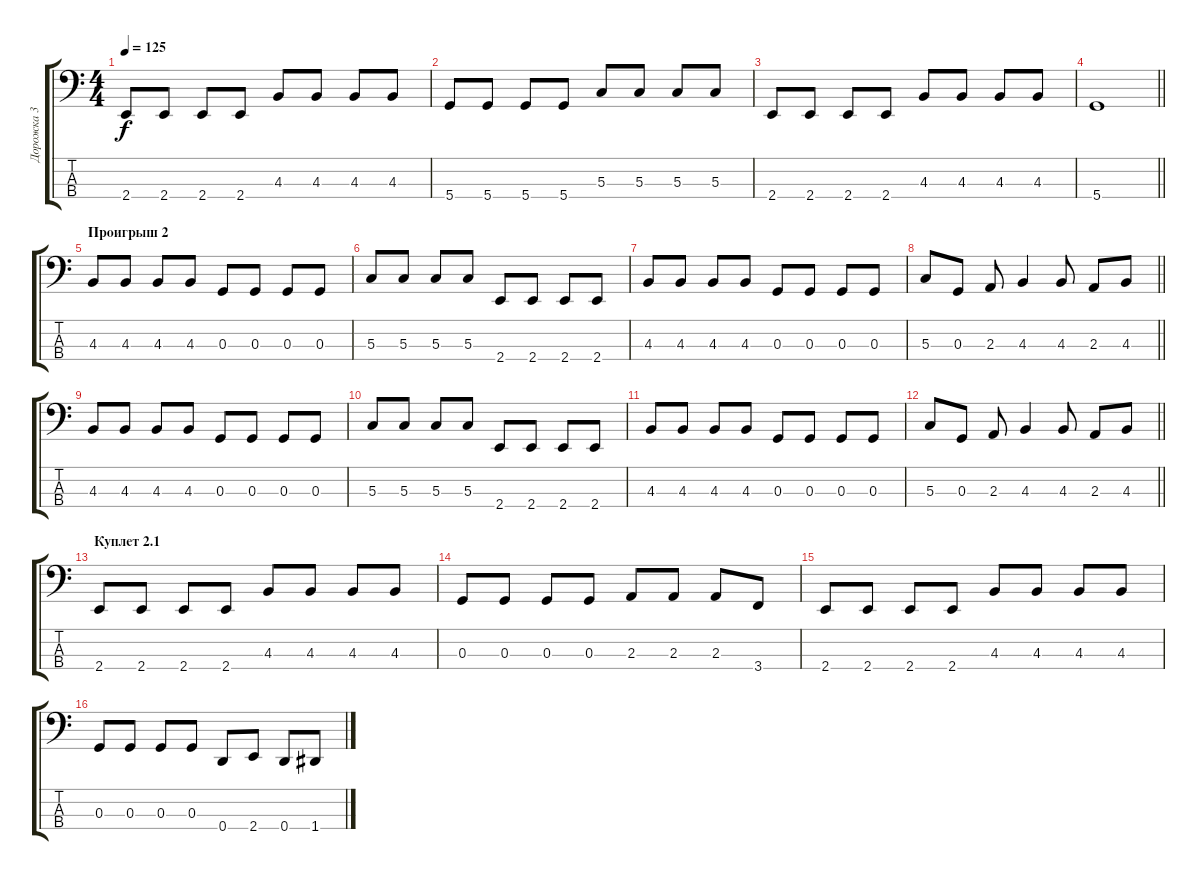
\track ("Дорожка 3" "Дорожка 3") {instrument electricbassfinger}
\staff {score tabs}
\tuning (F2 C2 G1 D1) {hide}
\ts (4 4)
\tempo 125
\clef f4
\ks c
2.4.8{dy f} 2.4.8 2.4.8 2.4.8 4.3.8 4.3.8 4.3.8 4.3.8 |
5.4.8 5.4.8 5.4.8 5.4.8 5.3.8 5.3.8 5.3.8 5.3.8 |
2.4.8 2.4.8 2.4.8 2.4.8 4.3.8 4.3.8 4.3.8 4.3.8 |
\barLineRight lightlight
5.4.1 |
\section ("" "Проигрыш 2")
4.3.8 4.3.8 4.3.8 4.3.8 0.3.8 0.3.8 0.3.8 0.3.8 |
5.3.8 5.3.8 5.3.8 5.3.8 2.4.8 2.4.8 2.4.8 2.4.8 |
4.3.8 4.3.8 4.3.8 4.3.8 0.3.8 0.3.8 0.3.8 0.3.8 |
\barLineRight lightlight
5.3.8 0.3.8 2.3.8 4.3.4 4.3.8 2.3.8 4.3.8 |
4.3.8 4.3.8 4.3.8 4.3.8 0.3.8 0.3.8 0.3.8 0.3.8 |
5.3.8 5.3.8 5.3.8 5.3.8 2.4.8 2.4.8 2.4.8 2.4.8 |
4.3.8 4.3.8 4.3.8 4.3.8 0.3.8 0.3.8 0.3.8 0.3.8 |
\barLineRight lightlight
5.3.8 0.3.8 2.3.8 4.3.4 4.3.8 2.3.8 4.3.8 |
\section ("" "Куплет 2.1")
2.4.8 2.4.8 2.4.8 2.4.8 4.3.8 4.3.8 4.3.8 4.3.8 |
0.3.8 0.3.8 0.3.8 0.3.8 2.3.8 2.3.8 2.3.8 3.4.8 |
2.4.8 2.4.8 2.4.8 2.4.8 4.3.8 4.3.8 4.3.8 4.3.8 |
0.3.8 0.3.8 0.3.8 0.3.8 0.4.8 2.4.8 0.4.8 1.4.8
